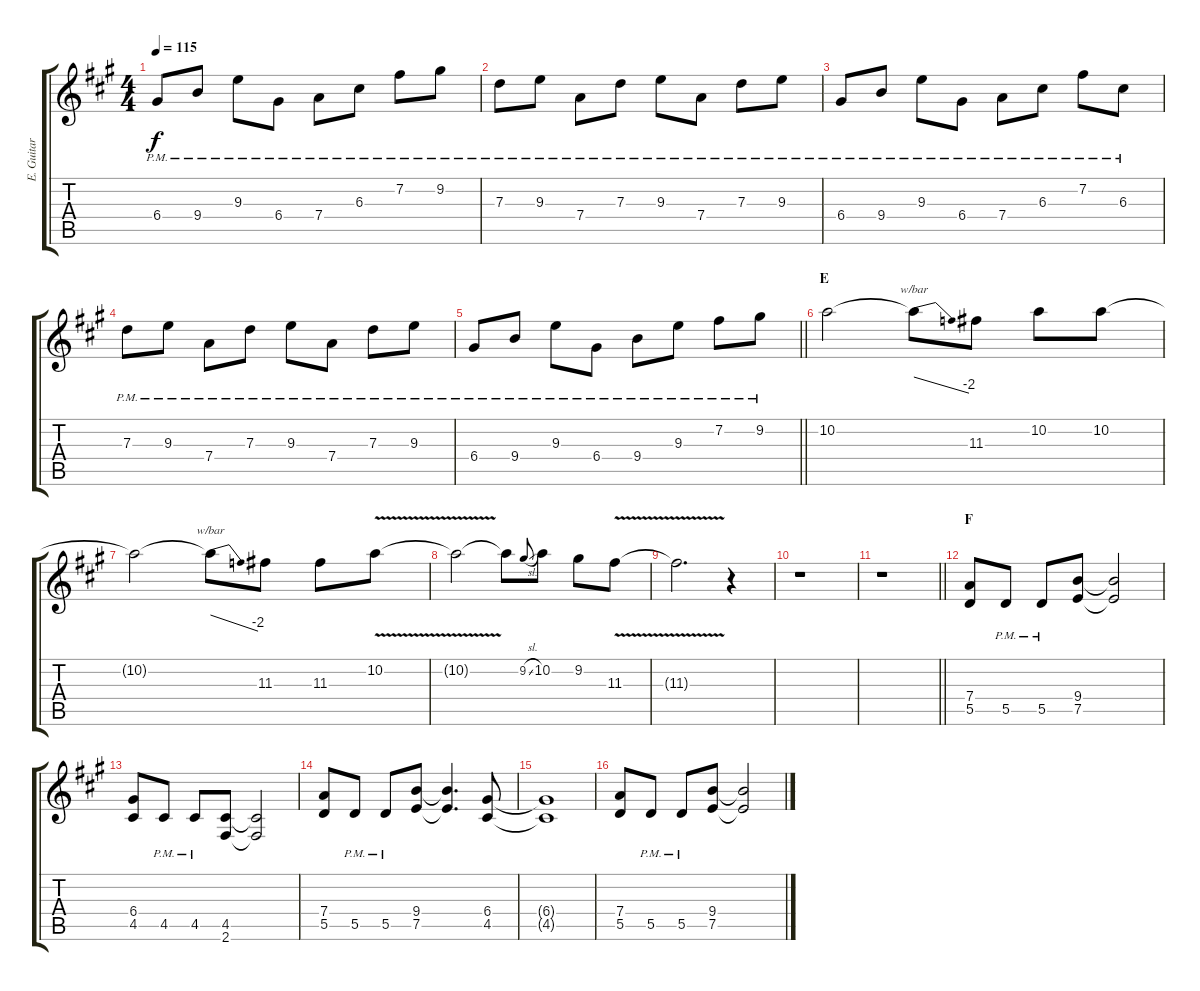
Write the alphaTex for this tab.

\track ("E. Guitar II" "E. Guitar ") {instrument overdrivenguitar}
\staff {score tabs}
\tuning (E4 B3 G3 D3 A2 E2) {hide}
\ts (4 4)
\tempo 115
\clef g2
\ks a
6.4{pm}.8{dy f} 9.4{pm}.8 9.3{pm}.8 6.4{pm}.8 7.4{pm}.8 6.3{pm}.8 7.2{pm}.8 9.2{pm}.8 |
7.3{pm}.8 9.3{pm}.8 7.4{pm}.8 7.3{pm}.8 9.3{pm}.8 7.4{pm}.8 7.3{pm}.8 9.3{pm}.8 |
6.4{pm}.8 9.4{pm}.8 9.3{pm}.8 6.4{pm}.8 7.4{pm}.8 6.3{pm}.8 7.2{pm}.8 6.3{pm}.8 |
7.3{pm}.8 9.3{pm}.8 7.4{pm}.8 7.3{pm}.8 9.3{pm}.8 7.4{pm}.8 7.3{pm}.8 9.3{pm}.8 |
\barLineRight lightlight
6.4{pm}.8 9.4{pm}.8 9.3{pm}.8 6.4{pm}.8 9.4{pm}.8 9.3{pm}.8 7.2{pm}.8 9.2{pm}.8 |
\section ("" "E")
10.2.2 10.2{t}.8{tbe (dive default 0 0 60 -8)} 11.3.8 10.2.8 10.2.8 |
10.2{t}.2 10.2{t}.8{tbe (dive default 0 0 60 -8)} 11.3.8 11.3.8 10.2{v}.8 |
10.2{t}.2 10.2{t}.8 9.2{sl}.8{gr onbeat} 10.2.8 9.2.8 11.3{v}.8 |
11.3{t}.2{d} r.4 |
r.1 |
\barLineRight lightlight
r.1 |
\section ("" "F")
(7.4 5.5).8 5.5{pm}.8 5.5{pm}.8 (9.4 7.5).8 (9.4{t} 7.5{t}).2 |
(6.4 4.5).8 4.5{pm}.8 4.5{pm}.8 (4.5 2.6).8 (4.5{t} 2.6{t}).2 |
(7.4 5.5).8 5.5{pm}.8 5.5{pm}.8 (9.4 7.5).8 (9.4{t} 7.5{t}).4{d} (6.4 4.5).8 |
(6.4{t} 4.5{t}).1 |
(7.4 5.5).8 5.5{pm}.8 5.5{pm}.8 (9.4 7.5).8 (9.4{t} 7.5{t}).2
